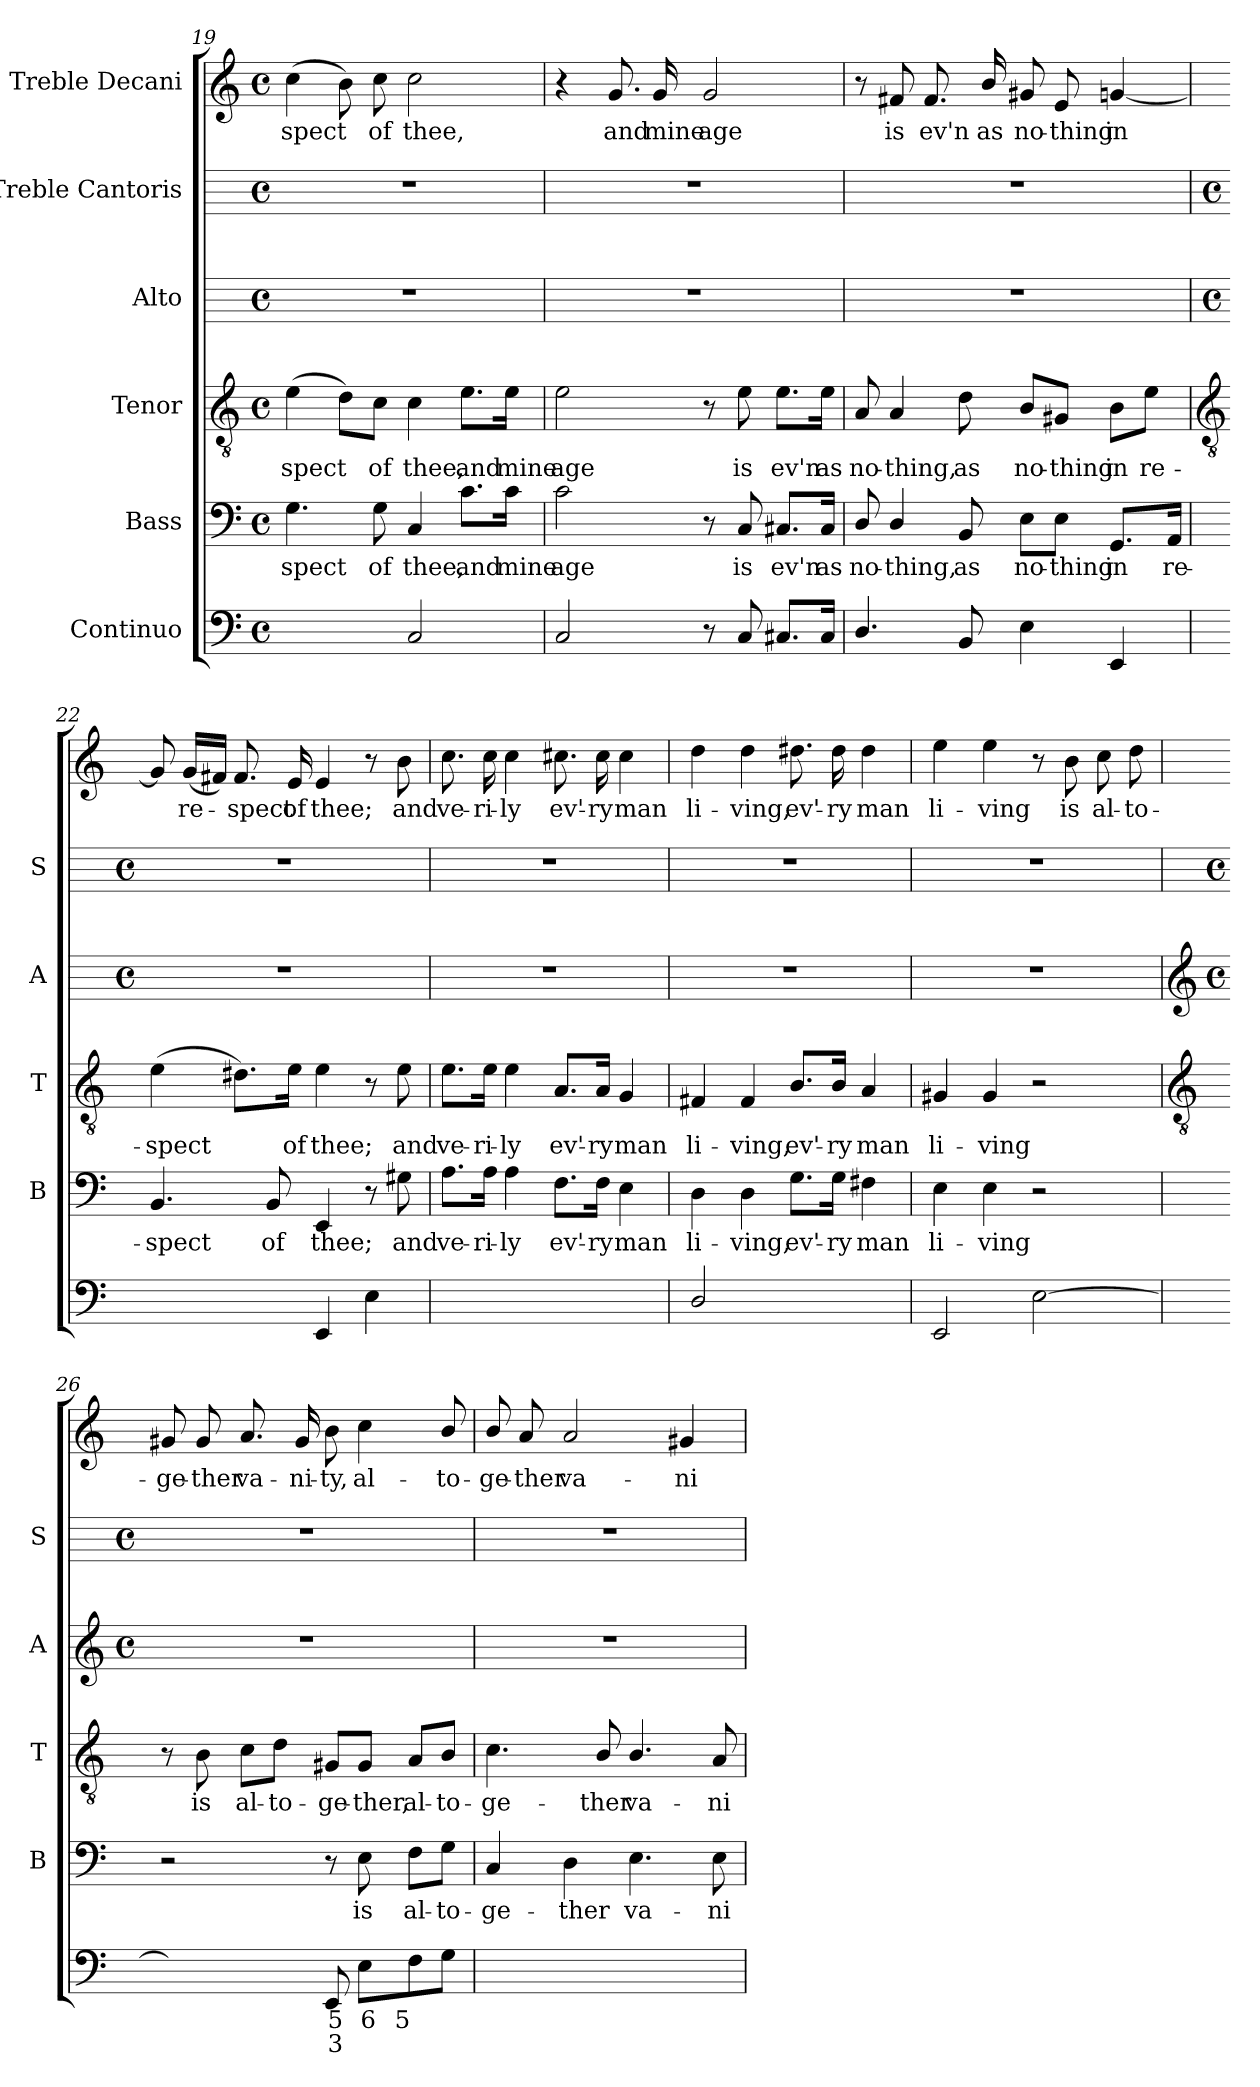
**kern	**text	**text	**kern	**text	**kern	**text	**kern	**kern	**kern	**text
*part6	*part6	*part6	*part5	*part5	*part4	*part4	*part3	*part2	*part1	*part1
*staff6	*staff6	*staff6	*staff5	*staff5	*staff4	*staff4	*staff3	*staff2	*staff1	*staff1
*I"Continuo	*	*	*I"Bass	*	*I"Tenor	*	*I"Alto	*I"Treble Cantoris	*I"Treble Decani	*
*	*	*	*I'B	*	*I'T	*	*I'A	*I'S	*	*
!!LO:LB:g=z
*clefF4	*	*	*clefF4	*	*clefGv2	*	*	*	*clefG2	*
*k[]	*	*	*k[]	*	*k[]	*	*	*	*k[]	*
*C:	*	*	*C:	*	*C:	*	*	*	*C:	*
*M4/4	*	*	*M4/4	*	*M4/4	*	*M4/4	*M4/4	*M4/4	*
*met(c)	*	*	*met(c)	*	*met(c)	*	*met(c)	*met(c)	*met(c)	*
=19	=19	=19	=19	=19	=19	=19	=19	=19	=19	=19
!	!LO:LY:b	!LO:LY:b	!	!LO:LY:b	!	!LO:LY:b	!	!	!	!LO:LY:b
[4GGyy	6	4	4.G	-spect	(>4e	spect	1r	1r	(>4cc	-spect
!	!LO:LY:b	!LO:LY:b	!	!	!	!	!	!	!	!
4GGyy]	5	3	.	.	8d\L)	.	.	.	8b)	.
!	!	!	!	!LO:LY:b	!	!LO:LY:b	!	!	!	!LO:LY:b
.	.	.	8G	of	8c\J	of	.	.	8cc	of
!	!	!	!	!LO:LY:b	!	!LO:LY:b	!	!	!	!LO:LY:b
2C	.	.	4C	thee,	4c	thee,	.	.	2cc	thee,
!	!	!	!	!LO:LY:b	!	!LO:LY:b	!	!	!	!
.	.	.	8.c\L	and	8.e\L	and	.	.	.	.
!	!	!	!	!LO:LY:b	!	!LO:LY:b	!	!	!	!
.	.	.	16c\Jk	mine	16e\Jk	mine	.	.	.	.
=20	=20	=20	=20	=20	=20	=20	=20	=20	=20	=20
!	!	!	!	!LO:LY:b	!	!LO:LY:b	!	!	!	!
2C	.	.	2c	age	2e	age	1r	1r	4r	.
!	!	!	!	!	!	!	!	!	!	!LO:LY:b
.	.	.	.	.	.	.	.	.	8.g	and
!	!	!	!	!	!	!	!	!	!	!LO:LY:b
.	.	.	.	.	.	.	.	.	16g	mine
!	!	!	!	!	!	!	!	!	!	!LO:LY:b
8r	.	.	8r	.	8r	.	.	.	2g	age
!	!	!	!	!LO:LY:b	!	!LO:LY:b	!	!	!	!
8C	.	.	8C	is	8e	is	.	.	.	.
!	!	!	!	!LO:LY:b	!	!LO:LY:b	!	!	!	!
8.C#XL	.	.	8.C#X/L	ev'n	8.e\L	ev'n	.	.	.	.
!	!	!	!	!LO:LY:b	!	!LO:LY:b	!	!	!	!
16C#J	.	.	16C#/Jk	as	16e\Jk	as	.	.	.	.
=21	=21	=21	=21	=21	=21	=21	=21	=21	=21	=21
!	!	!	!	!LO:LY:b	!	!LO:LY:b	!	!	!	!
4.D/	.	.	8D/	no-	8A	no-	1r	1r	8r	.
!	!	!	!	!LO:LY:b	!	!LO:LY:b	!	!	!	!LO:LY:b
.	.	.	4D/	-thing,	4A	-thing,	.	.	8f#X	is
!	!	!	!	!	!	!	!	!	!	!LO:LY:b
.	.	.	.	.	.	.	.	.	8.f#	ev'n
!	!	!	!	!LO:LY:b	!	!LO:LY:b	!	!	!	!
8BB	.	.	8BB	as	8d	as	.	.	.	.
!	!	!	!	!	!	!	!	!	!	!LO:LY:b
.	.	.	.	.	.	.	.	.	16b/	as
!	!	!	!	!LO:LY:b	!	!LO:LY:b	!	!	!	!LO:LY:b
4E	.	.	8E\L	no-	8B/L	no-	.	.	8g#X	no-
!	!	!	!	!LO:LY:b	!	!LO:LY:b	!	!	!	!LO:LY:b
.	.	.	8E\J	-thing	8G#X/J	-thing	.	.	8e	-thing
!	!	!	!	!LO:LY:b	!	!LO:LY:b	!	!	!	!LO:LY:b
4EE	.	.	8.GG/L	in	8B\L	in	.	.	[4gn	in
!	!	!	!	!	!	!LO:LY:b	!	!	!	!
.	.	.	.	.	8e\J	re-	.	.	.	.
!	!	!	!	!LO:LY:b	!	!	!	!	!	!
.	.	.	16AA/Jk	re-	.	.	.	.	.	.
!!LO:LB:g=z
=22	=22	=22	=22	=22	=22	=22	=22	=22	=22	=22
*	*	*	*	*	*clefGv2	*	*	*	*	*
*	*	*	*	*	*	*	*M4/4	*M4/4	*	*
*	*	*	*	*	*	*	*met(c)	*met(c)	*	*
!	!LO:LY:b	!LO:LY:b	!	!LO:LY:b	!	!LO:LY:b	!	!	!	!
[4BByy	6	4	4.BB	-spect	(>4e	-spect	1r	1r	8g]	.
!	!	!	!	!	!	!	!	!	!	!LO:LY:b
.	.	.	.	.	.	.	.	.	(<16gLL	re-
.	.	.	.	.	.	.	.	.	16f#XJJ)	.
!	!LO:LY:b	!LO:LY:b	!	!	!	!	!	!	!	!LO:LY:b
4BByy]	5	3	.	.	8.d#X\L)	.	.	.	8.f#	spect
!	!	!	!	!LO:LY:b	!	!	!	!	!	!
.	.	.	8BB	of	.	.	.	.	.	.
!	!	!	!	!	!	!LO:LY:b	!	!	!	!LO:LY:b
.	.	.	.	.	16e\Jk	of	.	.	16e	of
!	!	!	!	!LO:LY:b	!	!LO:LY:b	!	!	!	!LO:LY:b
4EE	.	.	4EE	thee;	4e	thee;	.	.	4e	thee;
4E	.	.	8r	.	8r	.	.	.	8r	.
!	!	!	!	!LO:LY:b	!	!LO:LY:b	!	!	!	!LO:LY:b
.	.	.	8G#X	and	8e	and	.	.	8b	and
=23	=23	=23	=23	=23	=23	=23	=23	=23	=23	=23
!	!	!	!	!LO:LY:b	!	!LO:LY:b	!	!	!	!LO:LY:b
[2AAyy	.	.	8.A\L	ve-	8.e\L	ve-	1r	1r	8.cc	ve-
!	!	!	!	!LO:LY:b	!	!LO:LY:b	!	!	!	!LO:LY:b
.	.	.	16A\Jk	-ri-	16e\Jk	-ri-	.	.	16cc	-ri-
!	!	!	!	!LO:LY:b	!	!LO:LY:b	!	!	!	!LO:LY:b
.	.	.	4A	-ly	4e	-ly	.	.	4cc	-ly
!	!	!LO:LY:b	!	!LO:LY:b	!	!LO:LY:b	!	!	!	!LO:LY:b
4AAyy_	.	6	8.F\L	ev'-	8.A/L	ev'-	.	.	8.cc#X	ev'-
!	!	!	!	!LO:LY:b	!	!LO:LY:b	!	!	!	!LO:LY:b
.	.	.	16F\Jk	-ry	16A/Jk	-ry	.	.	16cc#	-ry
!	!LO:LY:b	!LO:LY:b	!	!LO:LY:b	!	!LO:LY:b	!	!	!	!LO:LY:b
4AAyy]	3	7	4E	man	4G	man	.	.	4cc#	man
=24	=24	=24	=24	=24	=24	=24	=24	=24	=24	=24
!	!	!	!	!LO:LY:b	!	!LO:LY:b	!	!	!	!LO:LY:b
2D/	.	.	4D	li-	4F#X	li-	1r	1r	4dd	li-
!	!	!	!	!LO:LY:b	!	!LO:LY:b	!	!	!	!LO:LY:b
.	.	.	4D	-ving,	4F#	-ving,	.	.	4dd	-ving,
!	!LO:LY:b	!LO:LY:b	!	!LO:LY:b	!	!LO:LY:b	!	!	!	!LO:LY:b
[4BByy	3	6	8.G\L	ev'-	8.B/L	ev'-	.	.	8.dd#X	ev'-
!	!	!	!	!LO:LY:b	!	!LO:LY:b	!	!	!	!LO:LY:b
.	.	.	16G\Jk	-ry	16B/Jk	-ry	.	.	16dd#	-ry
!	!	!LO:LY:b	!	!LO:LY:b	!	!LO:LY:b	!	!	!	!LO:LY:b
4BByy]	.	7	4F#X	man	4A	man	.	.	4dd#	man
=25	=25	=25	=25	=25	=25	=25	=25	=25	=25	=25
!	!	!	!	!LO:LY:b	!	!LO:LY:b	!	!	!	!LO:LY:b
2EE	.	.	4E	li-	4G#X	li-	1r	1r	4ee	li-
!	!	!	!	!LO:LY:b	!	!LO:LY:b	!	!	!	!LO:LY:b
.	.	.	4E	-ving	4G#	-ving	.	.	4ee	-ving
[2E	.	.	2r	.	2r	.	.	.	8r	.
!	!	!	!	!	!	!	!	!	!	!LO:LY:b
.	.	.	.	.	.	.	.	.	8b	is
!	!	!	!	!	!	!	!	!	!	!LO:LY:b
.	.	.	.	.	.	.	.	.	8cc	al-
!	!	!	!	!	!	!	!	!	!	!LO:LY:b
.	.	.	.	.	.	.	.	.	8dd	-to-
!!LO:LB:g=z
=26	=26	=26	=26	=26	=26	=26	=26	=26	=26	=26
*	*	*	*	*	*clefGv2	*	*clefG2	*	*	*
*	*	*	*	*	*	*	*k[]	*	*	*
*	*	*	*	*	*	*	*C:	*	*	*
*	*	*	*	*	*	*	*M4/4	*M4/4	*	*
*	*	*	*	*	*	*	*met(c)	*met(c)	*	*
!	!LO:LY:b	!LO:LY:b	!	!	!	!	!	!	!	!LO:LY:b
4Eyy_	5	3	2r	.	8r	.	1r	1r	8g#X	-ge-
!	!	!	!	!	!	!LO:LY:b	!	!	!	!LO:LY:b
.	.	.	.	.	8B	is	.	.	8g#	-ther
!	!LO:LY:b	!LO:LY:b	!	!	!	!LO:LY:b	!	!	!	!LO:LY:b
4Eyy]	6	4	.	.	8c\L	al-	.	.	8.a	va-
!	!	!	!	!	!	!LO:LY:b	!	!	!	!
.	.	.	.	.	8d\J	-to-	.	.	.	.
!	!	!	!	!	!	!	!	!	!	!LO:LY:b
.	.	.	.	.	.	.	.	.	16g#	-ni-
!	!LO:LY:b	!LO:LY:b	!	!	!	!LO:LY:b	!	!	!	!LO:LY:b
8EE	5	3	8r	.	8G#X/L	-ge-	.	.	8b	-ty,
!	!LO:LY:b	!	!	!LO:LY:b	!	!LO:LY:b	!	!	!	!LO:LY:b
8EL	6	.	8E	is	8G#/J	-ther,	.	.	4cc	al-
!	!LO:LY:b	!	!	!LO:LY:b	!	!LO:LY:b	!	!	!	!
8F	5	.	8F\L	al-	8A/L	al-	.	.	.	.
!	!	!	!	!LO:LY:b	!	!LO:LY:b	!	!	!	!LO:LY:b
8GJ	.	.	8G\J	-to-	8B/J	-to-	.	.	8b/	-to-
=27	=27	=27	=27	=27	=27	=27	=27	=27	=27	=27
!	!LO:LY:b	!	!	!LO:LY:b	!	!LO:LY:b	!	!	!	!LO:LY:b
[8Cyy	7	.	4C	-ge-	4.c	-ge-	1r	1r	8b/	-ge-
!	!LO:LY:b	!	!	!	!	!	!	!	!	!LO:LY:b
8Cyy]	6	.	.	.	.	.	.	.	8a	-ther
!	!LO:LY:b	!LO:LY:b	!	!LO:LY:b	!	!	!	!	!	!LO:LY:b
[8Dyy	7	5	4D	-ther	.	.	.	.	2a	va-
!	!LO:LY:b	!	!	!	!	!LO:LY:b	!	!	!	!
8Dyy]	6	.	.	.	8B/	-ther	.	.	.	.
!	!LO:LY:b	!LO:LY:b	!	!LO:LY:b	!	!LO:LY:b	!	!	!	!
[4Eyy	5	4	4.E	va-	4.B/	va-	.	.	.	.
!	!	!LO:LY:b	!	!	!	!	!	!	!	!LO:LY:b
4Eyy]	.	3	.	.	.	.	.	.	4g#X	-ni-
!	!	!	!	!LO:LY:b	!	!LO:LY:b	!	!	!	!
.	.	.	8E	-ni-	8A	-ni-	.	.	.	.
=	=	=	=	=	=	=	=	=	=	=
*-	*-	*-	*-	*-	*-	*-	*-	*-	*-	*-
